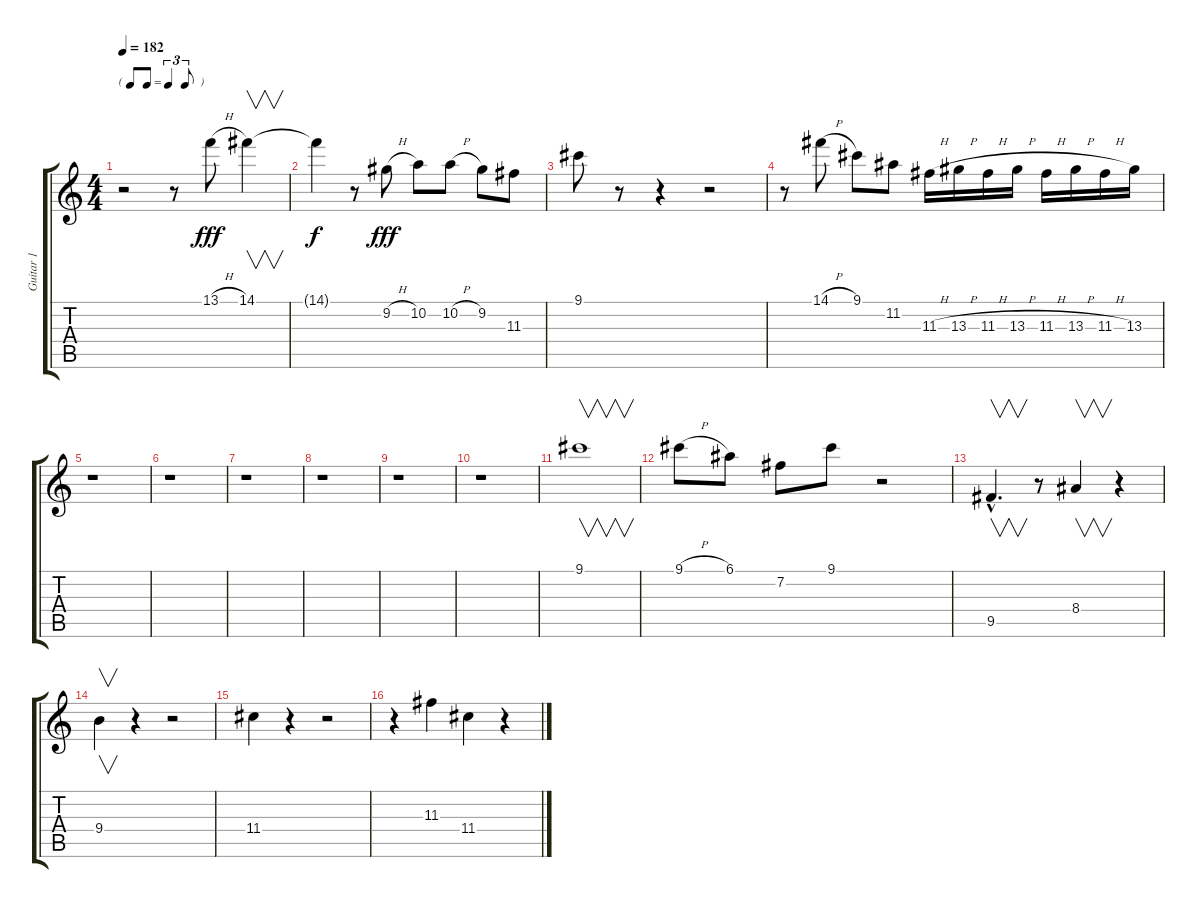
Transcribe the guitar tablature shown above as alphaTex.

\track ("Guitar 1" "Guitar 1") {instrument distortionguitar}
\staff {score tabs}
\tuning (E4 B3 G3 D3 A2 E2) {hide}
\ts (4 4)
\tf triplet8th
\tempo 182
\clef g2
\ks c
r.2{dy fff} r.8 13.1{h}.8 14.1.4{v} |
14.1{t}.4{dy f} r.8 9.2{h}.8{dy fff} 10.2.8 10.2{h}.8 9.2.8 11.3.8 |
9.1.8 r.8 r.4 r.2 |
r.8 14.1{h}.8 9.1.8 11.2.8 11.3{h}.16 13.3{h}.16 11.3{h}.16 13.3{h}.16 11.3{h}.16 13.3{h}.16 11.3{h}.16 13.3.16 |
r.1 |
r.1 |
r.1 |
r.1 |
r.1 |
r.1 |
9.1.1{v volume 13} |
9.1{h}.8 6.1.8 7.2.8 9.1.8 r.2 |
9.5{hac}.4{v d} r.8 8.4.4{v} r.4 |
9.4.4{v} r.4 r.2 |
11.4.4 r.4 r.2 |
r.4 11.3.4 11.4.4 r.4
